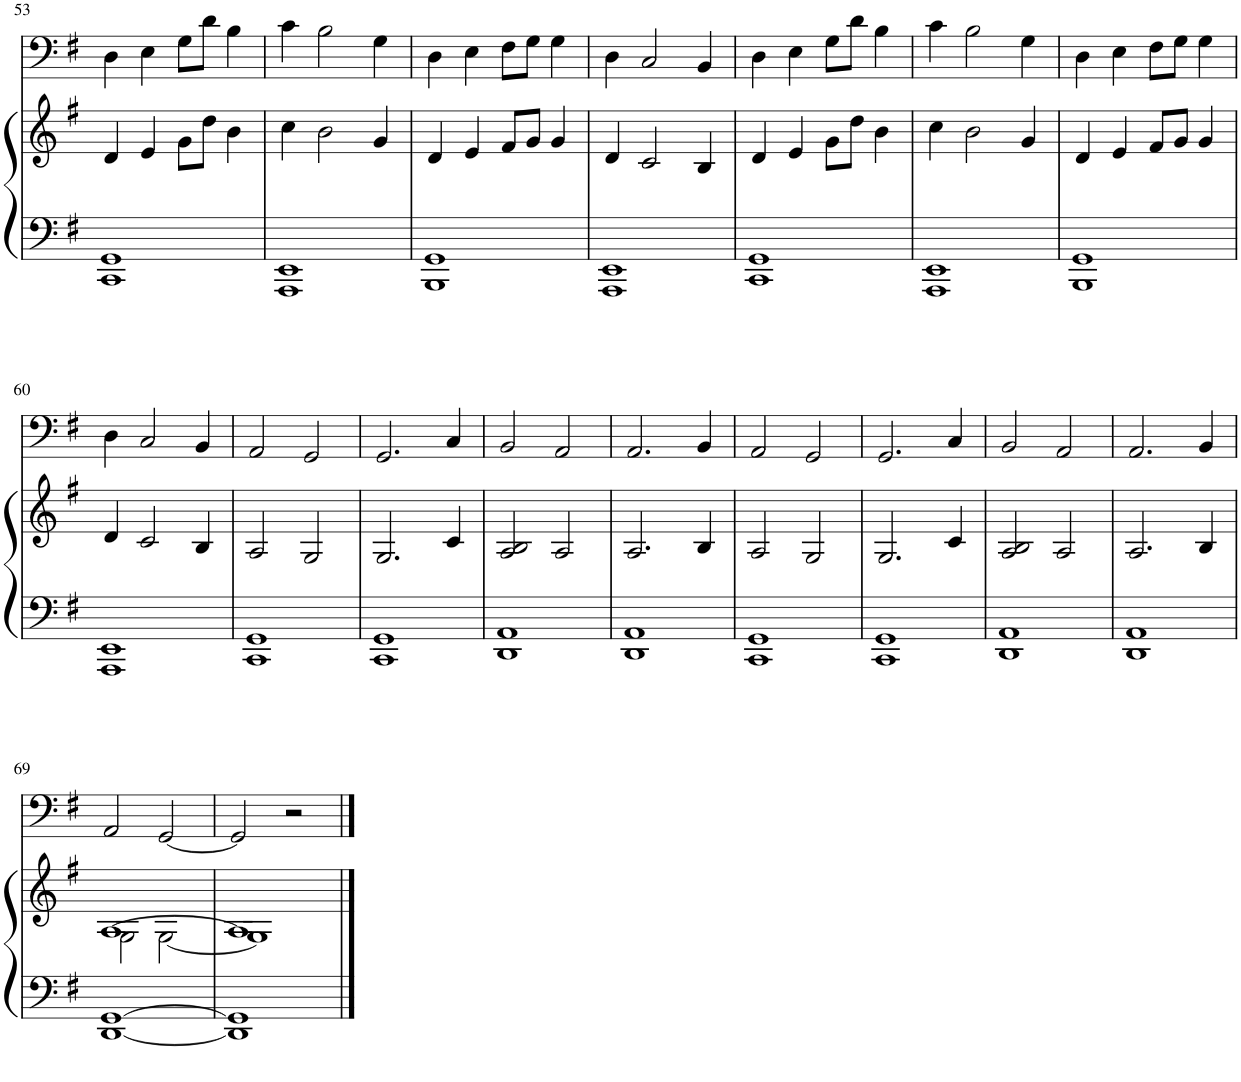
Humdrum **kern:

**kern	**kern	**kern
*part2	*part2	*part1
*staff3	*staff2	*staff1
*I"Piano	*	*I"Baritone
*I'Pno	*	*
!!LO:PB:g=z
*clefF4	*clefG2	*clefF4
*k[f#]	*k[f#]	*k[f#]
*M4/4	*M4/4	*M4/4
=53	=53	=53
1CC 1GG	4d/	4D\
.	4e/	4E\
.	8g\L	8G\L
.	8dd\J	8d\J
.	4b\	4B\
=54	=54	=54
1AAA 1EE	4cc\	4c\
.	2b\	2B\
.	4g/	4G\
=55	=55	=55
1BBB 1GG	4d/	4D\
.	4e/	4E\
.	8f#/L	8F#\L
.	8g/J	8G\J
.	4g/	4G\
=56	=56	=56
1AAA 1EE	4d/	4D\
.	2c/	2C/
.	4B/	4BB/
=57	=57	=57
1CC 1GG	4d/	4D\
.	4e/	4E\
.	8g\L	8G\L
.	8dd\J	8d\J
.	4b\	4B\
=58	=58	=58
1AAA 1EE	4cc\	4c\
.	2b\	2B\
.	4g/	4G\
=59	=59	=59
1BBB 1GG	4d/	4D\
.	4e/	4E\
.	8f#/L	8F#\L
.	8g/J	8G\J
.	4g/	4G\
!!LO:LB:g=z
=60	=60	=60
1AAA 1EE	4d/	4D\
.	2c/	2C/
.	4B/	4BB/
=61	=61	=61
1CC 1GG	2A/	2AA/
.	2G/	2GG/
=62	=62	=62
1CC 1GG	2.G/	2.GG/
.	4c/	4C/
=63	=63	=63
1DD 1AA	2A/ 2B/	2BB/
.	2A/	2AA/
=64	=64	=64
1DD 1AA	2.A/	2.AA/
.	4B/	4BB/
=65	=65	=65
1CC 1GG	2A/	2AA/
.	2G/	2GG/
=66	=66	=66
1CC 1GG	2.G/	2.GG/
.	4c/	4C/
=67	=67	=67
1DD 1AA	2A/ 2B/	2BB/
.	2A/	2AA/
=68	=68	=68
1DD 1AA	2.A/	2.AA/
.	4B/	4BB/
!!LO:LB:g=z
=69	=69	=69
*	*^	*
[1DD [1GG	[1A	2G\	2AA/
.	.	[2G\	[2GG/
=70	=70	=70	=70
1DD] 1GG]	1A]	1G]	2GG/]
.	.	.	2r
*	*v	*v	*
==	==	==
*-	*-	*-
